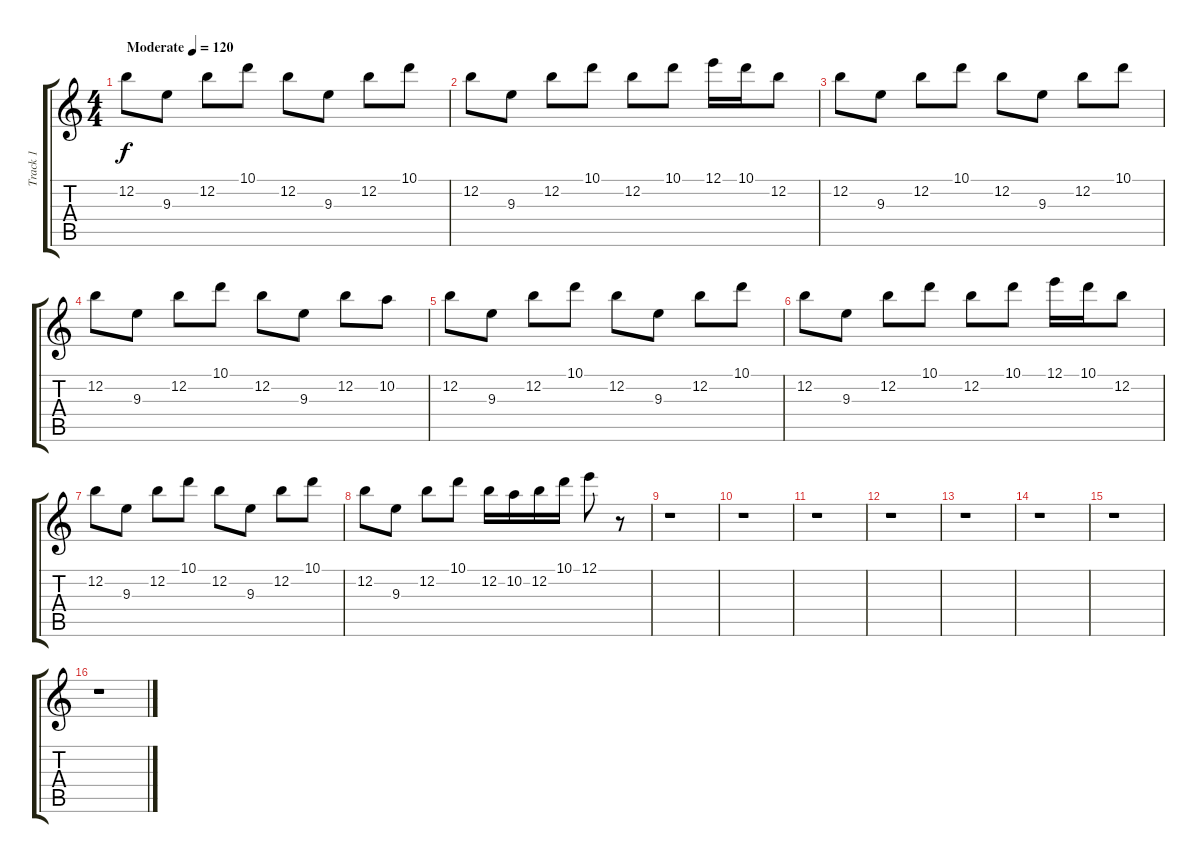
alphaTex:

\track ("Track 1" "Track 1") {instrument acousticguitarsteel}
\staff {score tabs}
\tuning (E4 B3 G3 D3 A2 E2) {hide}
\ts (4 4)
\tempo (120 "Moderate")
\clef g2
\ks c
12.2.8{dy f instrument acousticguitarsteel} 9.3.8 12.2.8 10.1.8 12.2.8 9.3.8 12.2.8 10.1.8 |
12.2.8 9.3.8 12.2.8 10.1.8 12.2.8 10.1.8 12.1.16 10.1.16 12.2.8 |
12.2.8 9.3.8 12.2.8 10.1.8 12.2.8 9.3.8 12.2.8 10.1.8 |
12.2.8 9.3.8 12.2.8 10.1.8 12.2.8 9.3.8 12.2.8 10.2.8 |
12.2.8 9.3.8 12.2.8 10.1.8 12.2.8 9.3.8 12.2.8 10.1.8 |
12.2.8 9.3.8 12.2.8 10.1.8 12.2.8 10.1.8 12.1.16 10.1.16 12.2.8 |
12.2.8 9.3.8 12.2.8 10.1.8 12.2.8 9.3.8 12.2.8 10.1.8 |
12.2.8 9.3.8 12.2.8 10.1.8 12.2.16 10.2.16 12.2.16 10.1.16 12.1.8 r.8 |
r.1 |
r.1 |
r.1 |
r.1 |
r.1 |
r.1 |
r.1 |
r.1
